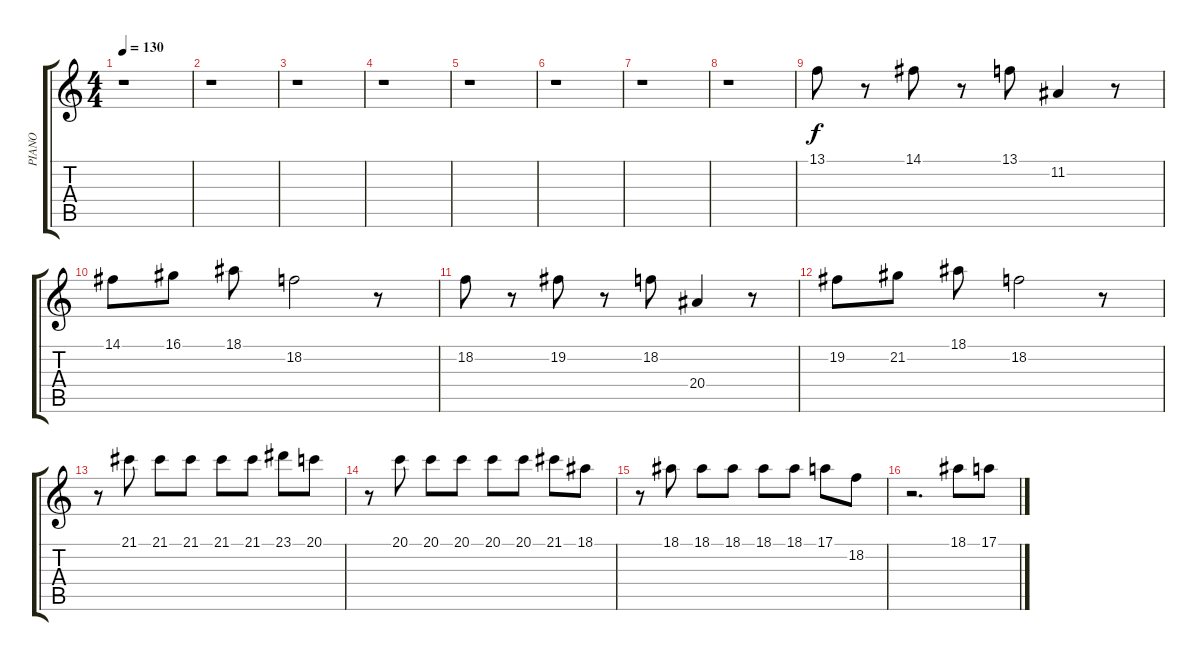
\track ("PIANO" "PIANO") {instrument brightacousticpiano}
\staff {score tabs}
\tuning (E4 B3 G3 D3 A2 E2) {hide}
\ts (4 4)
\tempo 130
\clef g2
\ks c
r.1{dy f} |
r.1 |
r.1 |
r.1 |
r.1 |
r.1 |
r.1 |
r.1 |
13.1.8 r.8 14.1.8 r.8 13.1.8 11.2.4 r.8 |
14.1.8 16.1.8 18.1.8 18.2.2 r.8 |
18.2.8 r.8 19.2.8 r.8 18.2.8 20.4.4 r.8 |
19.2.8 21.2.8 18.1.8 18.2.2 r.8 |
r.8 21.1.8 21.1.8 21.1.8 21.1.8 21.1.8 23.1.8 20.1.8 |
r.8 20.1.8 20.1.8 20.1.8 20.1.8 20.1.8 21.1.8 18.1.8 |
r.8 18.1.8 18.1.8 18.1.8 18.1.8 18.1.8 17.1.8 18.2.8 |
r.2{d} 18.1.8 17.1.8
